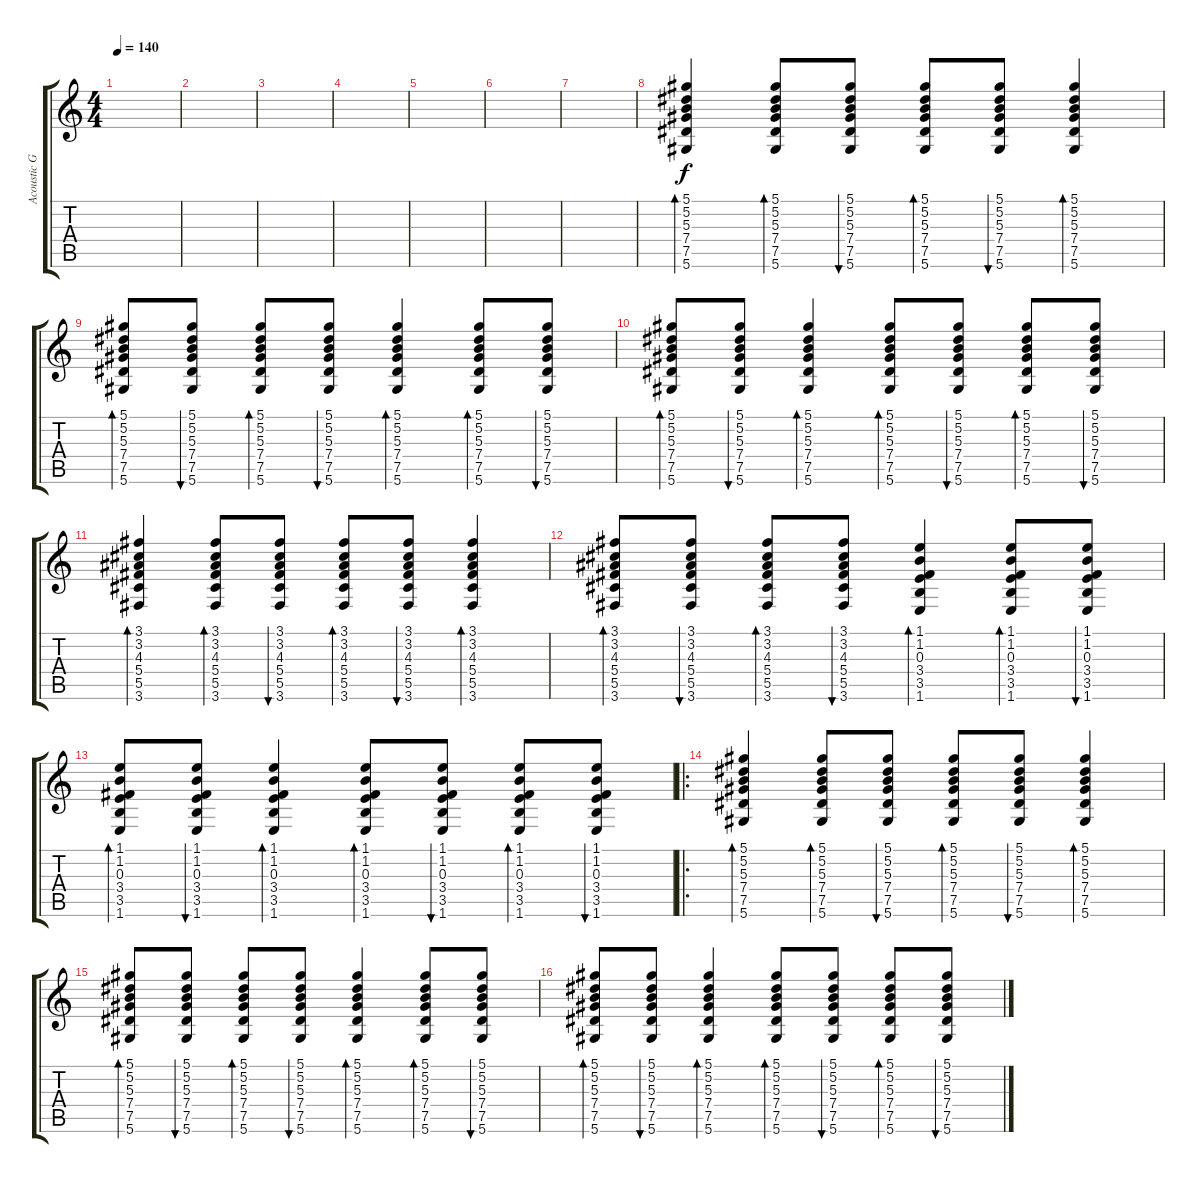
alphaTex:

\track ("Acoustic Guitar" "Acoustic G") {instrument acousticguitarsteel}
\staff {score tabs}
\tuning (Eb4 Bb3 Gb3 Db3 Ab2 Eb2) {hide}
\ts (4 4)
\tempo 140
\clef g2
\ks c
|
|
|
|
|
|
|
(5.1 5.2 5.3 7.4 7.5 5.6).4{bd 120 volume 13 instrument acousticguitarsteel} (5.1 5.2 5.3 7.4 7.5 5.6).8{bd 120} (5.1 5.2 5.3 7.4 7.5 5.6).8{bu 120} (5.1 5.2 5.3 7.4 7.5 5.6).8{bd 120} (5.1 5.2 5.3 7.4 7.5 5.6).8{bu 120} (5.1 5.2 5.3 7.4 7.5 5.6).4{bd 120} |
(5.1 5.2 5.3 7.4 7.5 5.6).8{bd 120} (5.1 5.2 5.3 7.4 7.5 5.6).8{bu 120} (5.1 5.2 5.3 7.4 7.5 5.6).8{bd 120} (5.1 5.2 5.3 7.4 7.5 5.6).8{bu 120} (5.1 5.2 5.3 7.4 7.5 5.6).4{bd 120} (5.1 5.2 5.3 7.4 7.5 5.6).8{bd 120} (5.1 5.2 5.3 7.4 7.5 5.6).8{bu 120} |
(5.1 5.2 5.3 7.4 7.5 5.6).8{bd 120} (5.1 5.2 5.3 7.4 7.5 5.6).8{bu 120} (5.1 5.2 5.3 7.4 7.5 5.6).4{bd 120} (5.1 5.2 5.3 7.4 7.5 5.6).8{bd 120} (5.1 5.2 5.3 7.4 7.5 5.6).8{bu 120} (5.1 5.2 5.3 7.4 7.5 5.6).8{bd 120} (5.1 5.2 5.3 7.4 7.5 5.6).8{bu 120} |
(3.1 3.2 4.3 5.4 5.5 3.6).4{bd 120} (3.1 3.2 4.3 5.4 5.5 3.6).8{bd 120} (3.1 3.2 4.3 5.4 5.5 3.6).8{bu 120} (3.1 3.2 4.3 5.4 5.5 3.6).8{bd 120} (3.1 3.2 4.3 5.4 5.5 3.6).8{bu 120} (3.1 3.2 4.3 5.4 5.5 3.6).4{bd 120} |
(3.1 3.2 4.3 5.4 5.5 3.6).8{bd 120} (3.1 3.2 4.3 5.4 5.5 3.6).8{bu 120} (3.1 3.2 4.3 5.4 5.5 3.6).8{bd 120} (3.1 3.2 4.3 5.4 5.5 3.6).8{bu 120} (1.1 1.2 0.3 3.4 3.5 1.6).4{bd 120} (1.1 1.2 0.3 3.4 3.5 1.6).8{bd 120} (1.1 1.2 0.3 3.4 3.5 1.6).8{bu 120} |
(1.1 1.2 0.3 3.4 3.5 1.6).8{bd 120} (1.1 1.2 0.3 3.4 3.5 1.6).8{bu 120} (1.1 1.2 0.3 3.4 3.5 1.6).4{bd 120} (1.1 1.2 0.3 3.4 3.5 1.6).8{bd 120} (1.1 1.2 0.3 3.4 3.5 1.6).8{bu 120} (1.1 1.2 0.3 3.4 3.5 1.6).8{bd 120} (1.1 1.2 0.3 3.4 3.5 1.6).8{bu 120} |
\ro
(5.1 5.2 5.3 7.4 7.5 5.6).4{bd 120 volume 13 instrument acousticguitarsteel} (5.1 5.2 5.3 7.4 7.5 5.6).8{bd 120} (5.1 5.2 5.3 7.4 7.5 5.6).8{bu 120} (5.1 5.2 5.3 7.4 7.5 5.6).8{bd 120} (5.1 5.2 5.3 7.4 7.5 5.6).8{bu 120} (5.1 5.2 5.3 7.4 7.5 5.6).4{bd 120} |
(5.1 5.2 5.3 7.4 7.5 5.6).8{bd 120} (5.1 5.2 5.3 7.4 7.5 5.6).8{bu 120} (5.1 5.2 5.3 7.4 7.5 5.6).8{bd 120} (5.1 5.2 5.3 7.4 7.5 5.6).8{bu 120} (5.1 5.2 5.3 7.4 7.5 5.6).4{bd 120} (5.1 5.2 5.3 7.4 7.5 5.6).8{bd 120} (5.1 5.2 5.3 7.4 7.5 5.6).8{bu 120} |
(5.1 5.2 5.3 7.4 7.5 5.6).8{bd 120} (5.1 5.2 5.3 7.4 7.5 5.6).8{bu 120} (5.1 5.2 5.3 7.4 7.5 5.6).4{bd 120} (5.1 5.2 5.3 7.4 7.5 5.6).8{bd 120} (5.1 5.2 5.3 7.4 7.5 5.6).8{bu 120} (5.1 5.2 5.3 7.4 7.5 5.6).8{bd 120} (5.1 5.2 5.3 7.4 7.5 5.6).8{bu 120}
